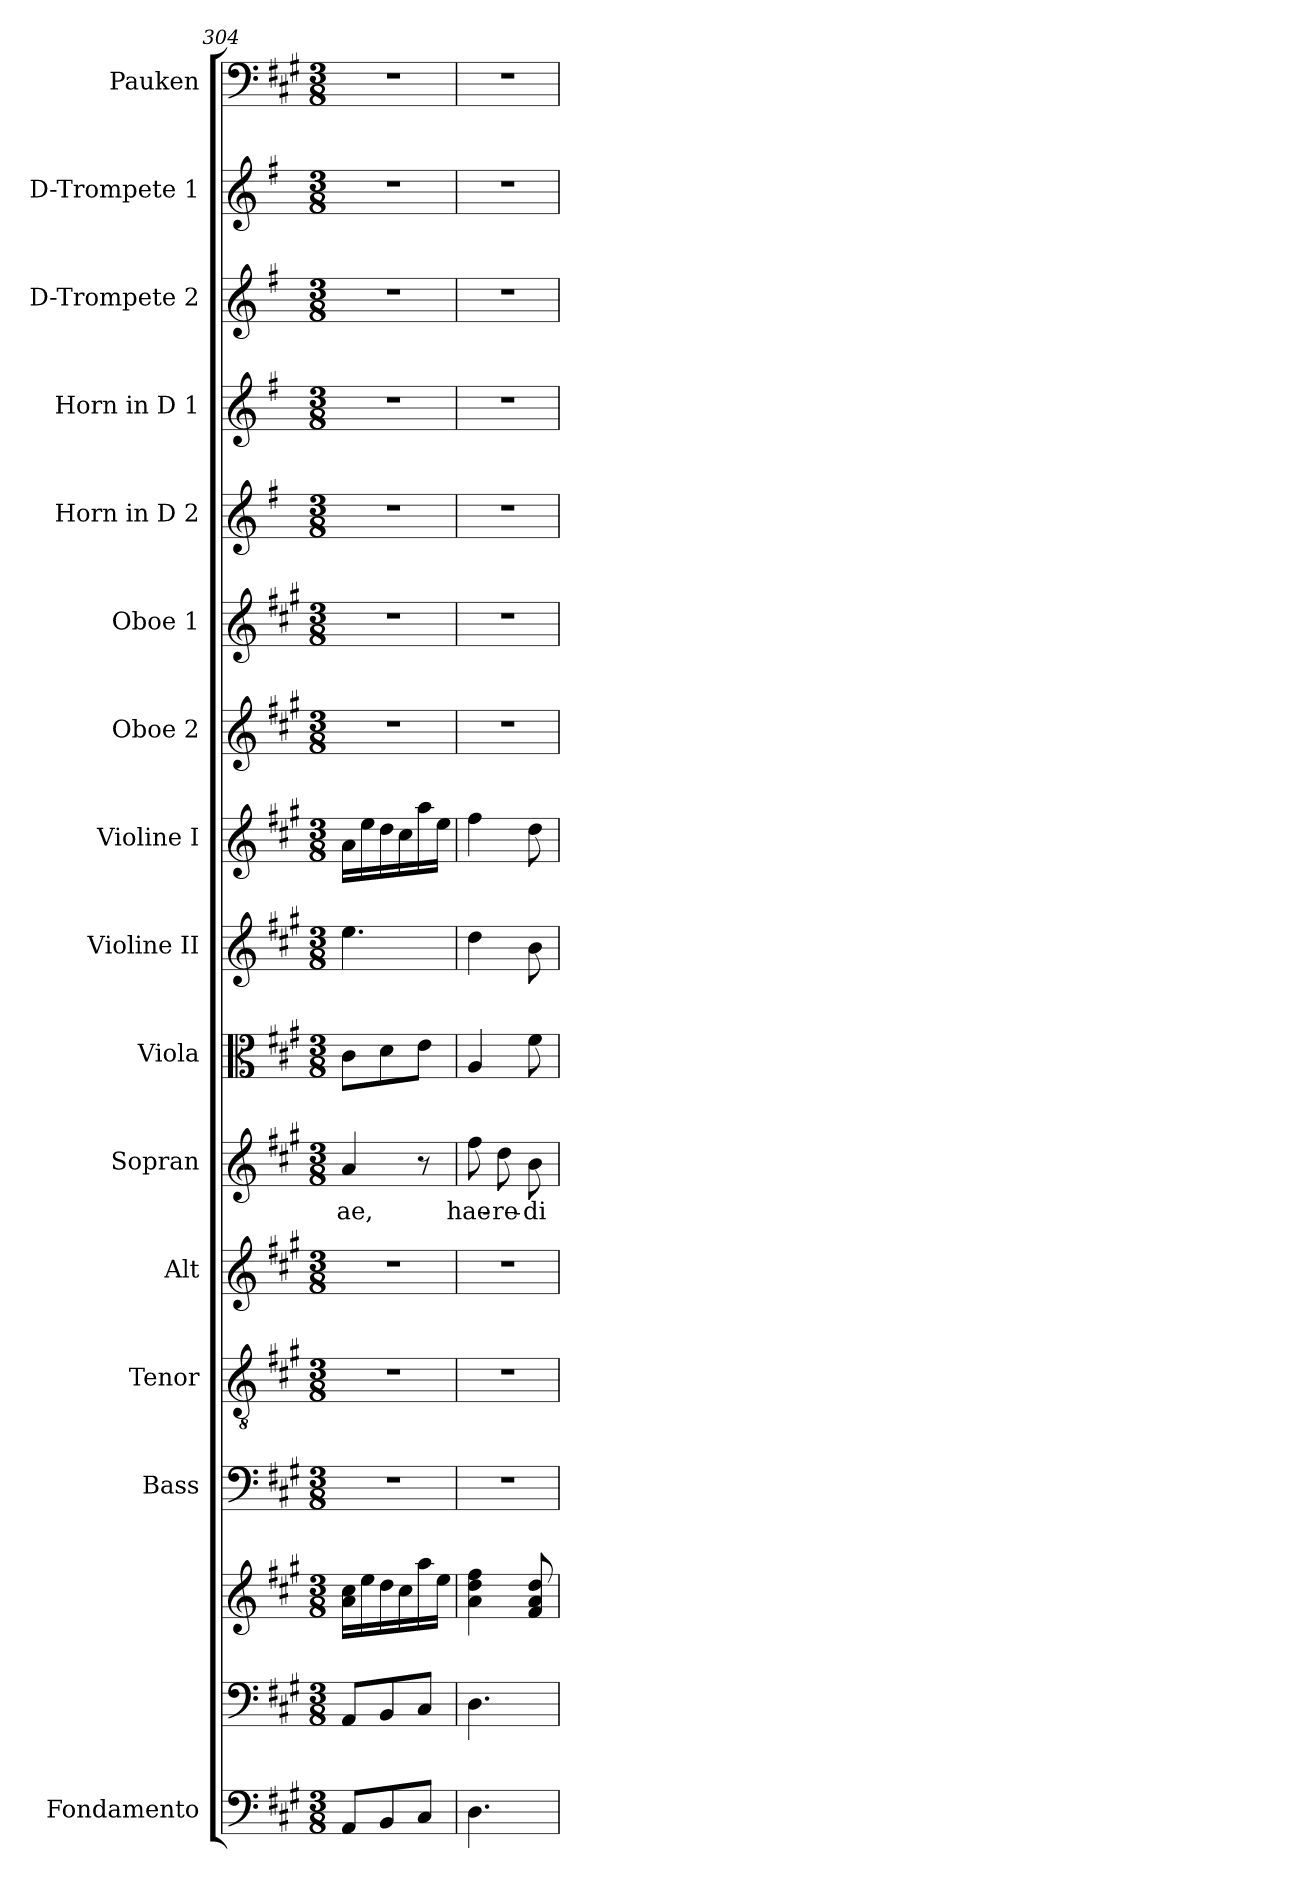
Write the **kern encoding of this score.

**kern	**kern	**kern	**kern	**kern	**kern	**kern	**text	**kern	**kern	**kern	**kern	**kern	**kern	**kern	**kern	**kern	**kern
*part16	*part15	*part15	*part14	*part13	*part12	*part11	*part11	*part10	*part9	*part8	*part7	*part6	*part5	*part4	*part3	*part2	*part1
*staff17	*staff16	*staff15	*staff14	*staff13	*staff12	*staff11	*staff11	*staff10	*staff9	*staff8	*staff7	*staff6	*staff5	*staff4	*staff3	*staff2	*staff1
*I"Fondamento	*	*	*I"Bass	*I"Tenor	*I"Alt	*I"Sopran	*	*I"Viola	*I"Violine II	*I"Violine I	*I"Oboe 2	*I"Oboe 1	*I"Horn in D 2	*I"Horn in D 1	*I"D-Trompete 2	*I"D-Trompete 1	*I"Pauken
*I'F.	*	*	*I'B.	*I'T.	*I'A.	*I'S.	*	*I'Vla.	*I'Vl. II	*I'Vl. I	*I'Ob. 2	*I'Ob. 1	*	*	*I'D Trp. 2	*I'D Trp. 1	*I'Pk.
*clefF4	*clefF4	*clefG2	*clefF4	*clefGv2	*clefG2	*clefG2	*	*clefC3	*clefG2	*clefG2	*clefG2	*clefG2	*clefG2	*clefG2	*clefG2	*clefG2	*clefF4
*ITrd7c12	*	*	*	*	*	*	*	*	*	*	*	*	*ITrd6c10	*ITrd6c10	*ITrd-1c-2	*ITrd-1c-2	*
*k[f#c#g#]	*k[f#c#g#]	*k[f#c#g#]	*k[f#c#g#]	*k[f#c#g#]	*k[f#c#g#]	*k[f#c#g#]	*	*k[f#c#g#]	*k[f#c#g#]	*k[f#c#g#]	*k[f#c#g#]	*k[f#c#g#]	*k[f#c#g#]	*k[f#c#g#]	*k[f#c#g#]	*k[f#c#g#]	*k[f#c#g#]
*A:	*A:	*A:	*A:	*A:	*A:	*A:	*	*A:	*A:	*A:	*A:	*A:	*A:	*A:	*A:	*A:	*A:
*M3/8	*M3/8	*M3/8	*M3/8	*M3/8	*M3/8	*M3/8	*	*M3/8	*M3/8	*M3/8	*M3/8	*M3/8	*M3/8	*M3/8	*M3/8	*M3/8	*M3/8
=304	=304	=304	=304	=304	=304	=304	=304	=304	=304	=304	=304	=304	=304	=304	=304	=304	=304
!	!	!	!	!	!	!	!LO:LY:b	!	!	!	!	!	!	!	!	!	!
8AAA/L	8AA/L	16a\ 16cc#\LL	4.r	4.r	4.r	4a/	-ae,	8c#\L	4.ee\	16a\LL	4.r	4.r	4.r	4.r	4.r	4.r	4.r
.	.	16ee\	.	.	.	.	.	.	.	16ee\	.	.	.	.	.	.	.
8BBB/	8BB/	16dd\	.	.	.	.	.	8d\	.	16dd\	.	.	.	.	.	.	.
.	.	16cc#\	.	.	.	.	.	.	.	16cc#\	.	.	.	.	.	.	.
8CC#/J	8C#/J	16aa\	.	.	.	8r	.	8e\J	.	16aa\	.	.	.	.	.	.	.
.	.	16ee\JJ	.	.	.	.	.	.	.	16ee\JJ	.	.	.	.	.	.	.
!!LO:PB:g=z
=305	=305	=305	=305	=305	=305	=305	=305	=305	=305	=305	=305	=305	=305	=305	=305	=305	=305
!	!	!	!	!	!	!	!LO:LY:b	!	!	!	!	!	!	!	!	!	!
4.DD\	4.D\	4a\ 4dd\ 4ff#\	4.r	4.r	4.r	8ff#\	hae-	4A/	4dd\	4ff#\	4.r	4.r	4.r	4.r	4.r	4.r	4.r
!	!	!	!	!	!	!	!LO:LY:b	!	!	!	!	!	!	!	!	!	!
.	.	.	.	.	.	8dd\	-re-	.	.	.	.	.	.	.	.	.	.
!	!	!	!	!	!	!	!LO:LY:b	!	!	!	!	!	!	!	!	!	!
.	.	8f#/ 8a/ 8dd/	.	.	.	8b\	-di-	8f#\	8b\	8dd\	.	.	.	.	.	.	.
=	=	=	=	=	=	=	=	=	=	=	=	=	=	=	=	=	=
*-	*-	*-	*-	*-	*-	*-	*-	*-	*-	*-	*-	*-	*-	*-	*-	*-	*-
